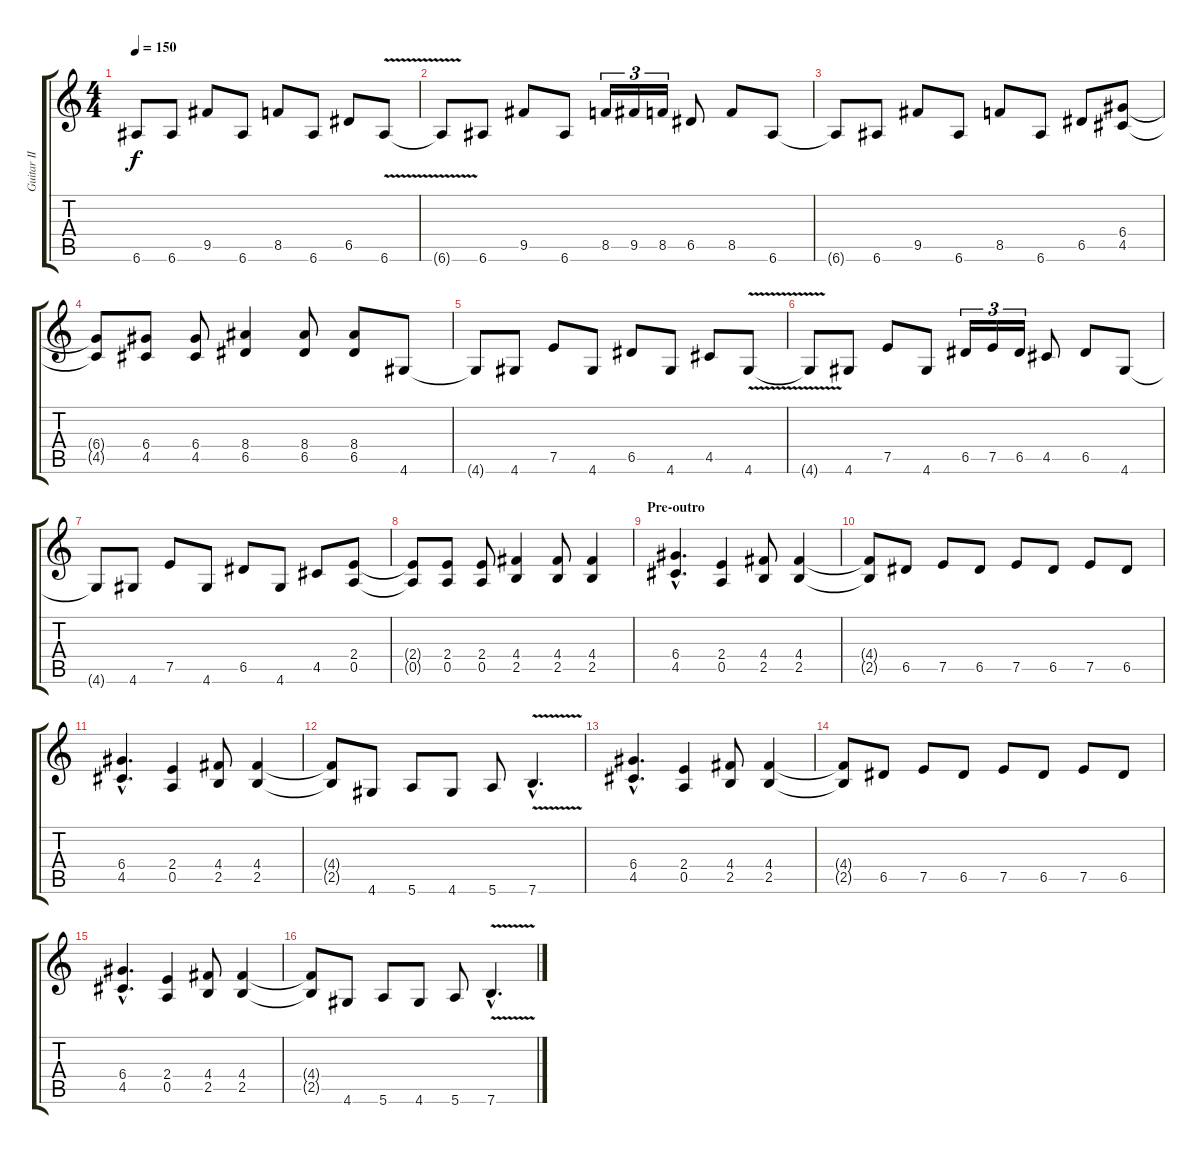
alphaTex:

\track ("Guitar II" "Guitar II") {instrument overdrivenguitar}
\staff {score tabs}
\tuning (E4 B3 G3 D3 A2 E2) {hide}
\ts (4 4)
\tempo 150
\clef g2
\ks c
6.6{t}.8{dy f} 6.6.8 9.5.8 6.6.8 8.5.8 6.6.8 6.5.8 6.6{v}.8 |
6.6{t}.8 6.6.8 9.5.8 6.6.8 8.5.16{tu (3 2)} 9.5.16{tu (3 2)} 8.5.16{tu (3 2)} 6.5.8 8.5.8 6.6.8 |
6.6{t}.8 6.6.8 9.5.8 6.6.8 8.5.8 6.6.8 6.5.8 (6.4 4.5).8 |
(6.4{t} 4.5{t}).8 (6.4 4.5).8 (6.4 4.5).8 (8.4 6.5).4 (8.4 6.5).8 (8.4 6.5).8 4.6.8 |
4.6{t}.8 4.6.8 7.5.8 4.6.8 6.5.8 4.6.8 4.5.8 4.6{v}.8 |
4.6{t}.8 4.6.8 7.5.8 4.6.8 6.5.16{tu (3 2)} 7.5.16{tu (3 2)} 6.5.16{tu (3 2)} 4.5.8 6.5.8 4.6.8 |
4.6{t}.8 4.6.8 7.5.8 4.6.8 6.5.8 4.6.8 4.5.8 (2.4 0.5).8 |
(2.4{t} 0.5{t}).8 (2.4 0.5).8 (2.4 0.5).8 (4.4 2.5).4 (4.4 2.5).8 (4.4 2.5).4 |
\section ("" "Pre-outro")
(6.4{hac} 4.5{hac}).4{d} (2.4 0.5).4 (4.4 2.5).8 (4.4 2.5).4 |
(4.4{t} 2.5{t}).8 6.5.8 7.5.8 6.5.8 7.5.8 6.5.8 7.5.8 6.5.8 |
(6.4{hac} 4.5{hac}).4{d} (2.4 0.5).4 (4.4 2.5).8 (4.4 2.5).4 |
(4.4{t} 2.5{t}).8 4.6.8 5.6.8 4.6.8 5.6.8 7.6{v hac}.4{d} |
(6.4{hac} 4.5{hac}).4{d} (2.4 0.5).4 (4.4 2.5).8 (4.4 2.5).4 |
(4.4{t} 2.5{t}).8 6.5.8 7.5.8 6.5.8 7.5.8 6.5.8 7.5.8 6.5.8 |
(6.4{hac} 4.5{hac}).4{d} (2.4 0.5).4 (4.4 2.5).8 (4.4 2.5).4 |
(4.4{t} 2.5{t}).8 4.6.8 5.6.8 4.6.8 5.6.8 7.6{v hac}.4{d}
